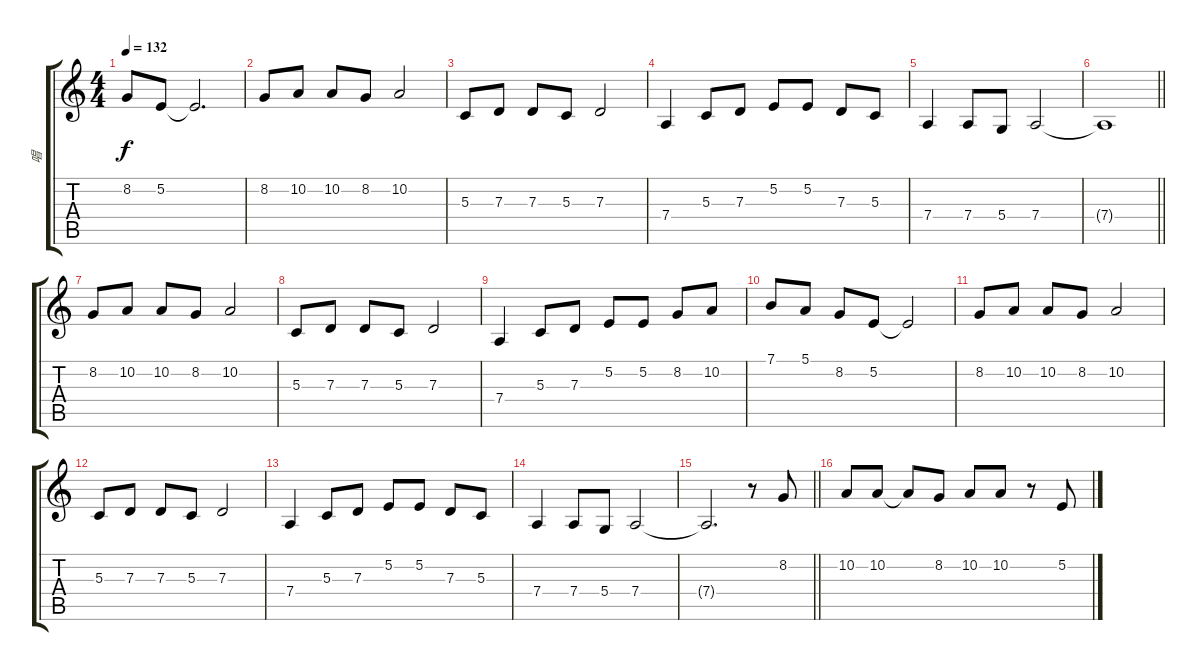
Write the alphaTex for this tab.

\track ("唱" "唱") {instrument flute}
\staff {score tabs}
\tuning (E4 B3 G3 D3 A2 E2) {hide}
\ts (4 4)
\tempo 132
\clef g2
\ks c
8.2.8{dy f} 5.2.8 5.2{t}.2{d} |
8.2.8 10.2.8 10.2.8 8.2.8 10.2.2 |
5.3.8 7.3.8 7.3.8 5.3.8 7.3.2 |
7.4.4 5.3.8 7.3.8 5.2.8 5.2.8 7.3.8 5.3.8 |
7.4.4 7.4.8 5.4.8 7.4.2 |
\barLineRight lightlight
7.4{t}.1 |
8.2.8 10.2.8 10.2.8 8.2.8 10.2.2 |
5.3.8 7.3.8 7.3.8 5.3.8 7.3.2 |
7.4.4 5.3.8 7.3.8 5.2.8 5.2.8 8.2.8 10.2.8 |
7.1.8 5.1.8 8.2.8 5.2.8 5.2{t}.2 |
8.2.8 10.2.8 10.2.8 8.2.8 10.2.2 |
5.3.8 7.3.8 7.3.8 5.3.8 7.3.2 |
7.4.4 5.3.8 7.3.8 5.2.8 5.2.8 7.3.8 5.3.8 |
7.4.4 7.4.8 5.4.8 7.4.2 |
\barLineRight lightlight
7.4{t}.2{d} r.8 8.2.8 |
10.2.8 10.2.8 10.2{t}.8 8.2.8 10.2.8 10.2.8 r.8 5.2.8
